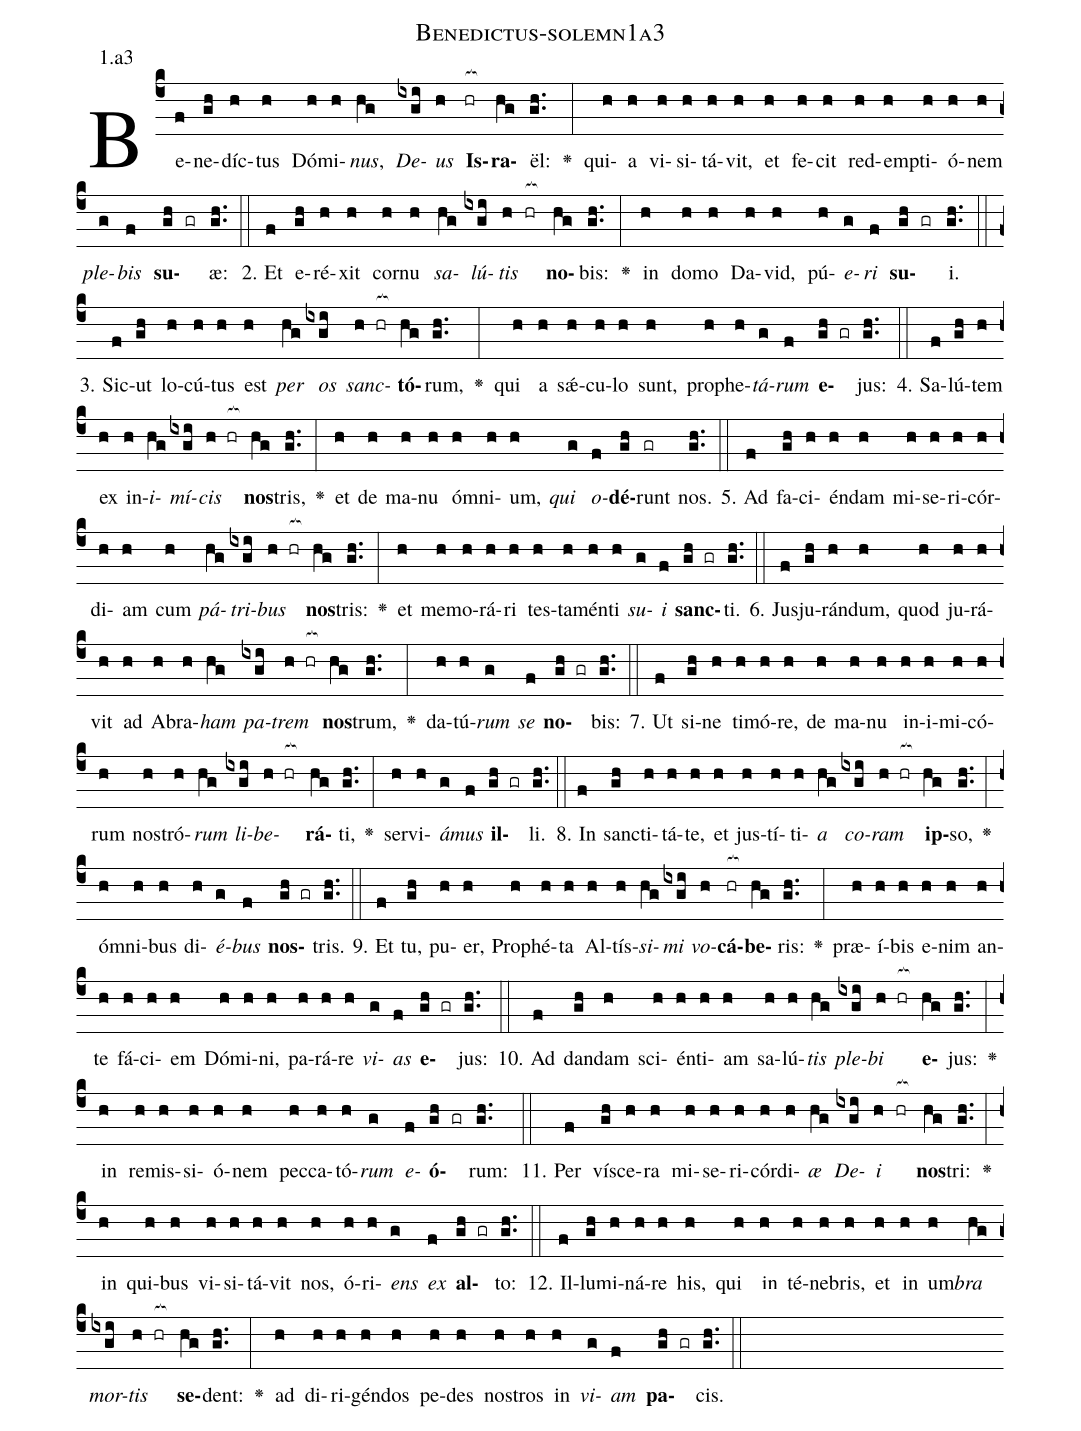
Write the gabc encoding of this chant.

name: Benedictus-solemn1a3;
annotation: 1.a3;
%%
(c4)Be(f)ne(gh)díc(h)tus(h) Dó(h)mi(h)<i>nus</i>,(hg) <i>De</i>(ixgi)<i>us</i>(h) <b>Is</b>(hr[ocb:1{])<b>ra</b>(hg[ocb:0}])ël:(gh..) <v>\greheightstar</v>(:) qui(h)a(h) vi(h)si(h)tá(h)vit,(h) et(h) fe(h)cit(h) red(h)emp(h)ti(h)ó(h)nem(h) <i>ple</i>(g)<i>bis</i>(f) <b>su</b>(gh gr)æ:(gh..) (::)
2. Et(f) e(gh)ré(h)xit(h) cor(h)nu(h) <i>sa</i>(hg)<i>lú</i>(ixgi)<i>tis</i>(h hr[ocb:1{]) <b>no</b>(hg[ocb:0}])bis:(gh..) <v>\greheightstar</v>(:) in(h) do(h)mo(h) Da(h)vid,(h) pú(h)<i>e</i>(g)<i>ri</i>(f) <b>su</b>(gh gr)i.(gh..) (::)
3. Sic(f)ut(gh) lo(h)cú(h)tus(h) est(h) <i>per</i>(hg) <i>os</i>(ixgi) <i>sanc</i>(h hr[ocb:1{])<b>tó</b>(hg[ocb:0}])rum,(gh..) <v>\greheightstar</v>(:) qui(h) a(h) sǽ(h)cu(h)lo(h) sunt,(h) pro(h)phe(h)<i>tá</i>(g)<i>rum</i>(f) <b>e</b>(gh gr)jus:(gh..) (::)
4. Sa(f)lú(gh)tem(h) ex(h) in(h)<i>i</i>(hg)<i>mí</i>(ixgi)<i>cis</i>(h hr[ocb:1{]) <b>nos</b>(hg[ocb:0}])tris,(gh..) <v>\greheightstar</v>(:) et(h) de(h) ma(h)nu(h) óm(h)ni(h)um,(h) <i>qui</i>(g) <i>o</i>(f)<b>dé</b>(gh)runt(gr) nos.(gh..) (::)
5. Ad(f) fa(gh)ci(h)én(h)dam(h) mi(h)se(h)ri(h)cór(h)di(h)am(h) cum(h) <i>pá</i>(hg)<i>tri</i>(ixgi)<i>bus</i>(h hr[ocb:1{]) <b>nos</b>(hg[ocb:0}])tris:(gh..) <v>\greheightstar</v>(:) et(h) me(h)mo(h)rá(h)ri(h) tes(h)ta(h)mén(h)ti(h) <i>su</i>(g)<i>i</i>(f) <b>sanc</b>(gh gr)ti.(gh..) (::)
6. Ju(f)sju(gh)rán(h)dum,(h) quod(h) ju(h)rá(h)vit(h) ad(h) A(h)bra(h)<i>ham</i>(hg) <i>pa</i>(ixgi)<i>trem</i>(h hr[ocb:1{]) <b>nos</b>(hg[ocb:0}])trum,(gh..) <v>\greheightstar</v>(:) da(h)tú(h)<i>rum</i>(g) <i>se</i>(f) <b>no</b>(gh gr)bis:(gh..) (::)
7. Ut(f) si(gh)ne(h) ti(h)mó(h)re,(h) de(h) ma(h)nu(h) in(h)i(h)mi(h)có(h)rum(h) nos(h)tró(h)<i>rum</i>(hg) <i>li</i>(ixgi)<i>be</i>(h hr[ocb:1{])<b>rá</b>(hg[ocb:0}])ti,(gh..) <v>\greheightstar</v>(:) ser(h)vi(h)<i>á</i>(g)<i>mus</i>(f) <b>il</b>(gh gr)li.(gh..) (::)
8. In(f) sanc(gh)ti(h)tá(h)te,(h) et(h) jus(h)tí(h)ti(h)<i>a</i>(hg) <i>co</i>(ixgi)<i>ram</i>(h hr[ocb:1{]) <b>ip</b>(hg[ocb:0}])so,(gh..) <v>\greheightstar</v>(:) óm(h)ni(h)bus(h) di(h)<i>é</i>(g)<i>bus</i>(f) <b>nos</b>(gh gr)tris.(gh..) (::)
9. Et(f) tu,(gh) pu(h)er,(h) Pro(h)phé(h)ta(h) Al(h)tís(h)<i>si</i>(hg)<i>mi</i>(ixgi) <i>vo</i>(h)<b>cá</b>(hr[ocb:1{])<b>be</b>(hg[ocb:0}])ris:(gh..) <v>\greheightstar</v>(:) præ(h)í(h)bis(h) e(h)nim(h) an(h)te(h) fá(h)ci(h)em(h) Dó(h)mi(h)ni,(h) pa(h)rá(h)re(h) <i>vi</i>(g)<i>as</i>(f) <b>e</b>(gh gr)jus:(gh..) (::)
10. Ad(f) dan(gh)dam(h) sci(h)én(h)ti(h)am(h) sa(h)lú(h)<i>tis</i>(hg) <i>ple</i>(ixgi)<i>bi</i>(h hr[ocb:1{]) <b>e</b>(hg[ocb:0}])jus:(gh..) <v>\greheightstar</v>(:) in(h) re(h)mis(h)si(h)ó(h)nem(h) pec(h)ca(h)tó(h)<i>rum</i>(g) <i>e</i>(f)<b>ó</b>(gh gr)rum:(gh..) (::)
11. Per(f) ví(gh)sce(h)ra(h) mi(h)se(h)ri(h)cór(h)di(h)<i>æ</i>(hg) <i>De</i>(ixgi)<i>i</i>(h hr[ocb:1{]) <b>nos</b>(hg[ocb:0}])tri:(gh..) <v>\greheightstar</v>(:) in(h) qui(h)bus(h) vi(h)si(h)tá(h)vit(h) nos,(h) ó(h)ri(h)<i>ens</i>(g) <i>ex</i>(f) <b>al</b>(gh gr)to:(gh..) (::)
12. Il(f)lu(gh)mi(h)ná(h)re(h) his,(h) qui(h) in(h) té(h)ne(h)bris,(h) et(h) in(h) um(h)<i>bra</i>(hg) <i>mor</i>(ixgi)<i>tis</i>(h hr[ocb:1{]) <b>se</b>(hg[ocb:0}])dent:(gh..) <v>\greheightstar</v>(:) ad(h) di(h)ri(h)gén(h)dos(h) pe(h)des(h) nos(h)tros(h) in(h) <i>vi</i>(g)<i>am</i>(f) <b>pa</b>(gh gr)cis.(gh..) (::)
